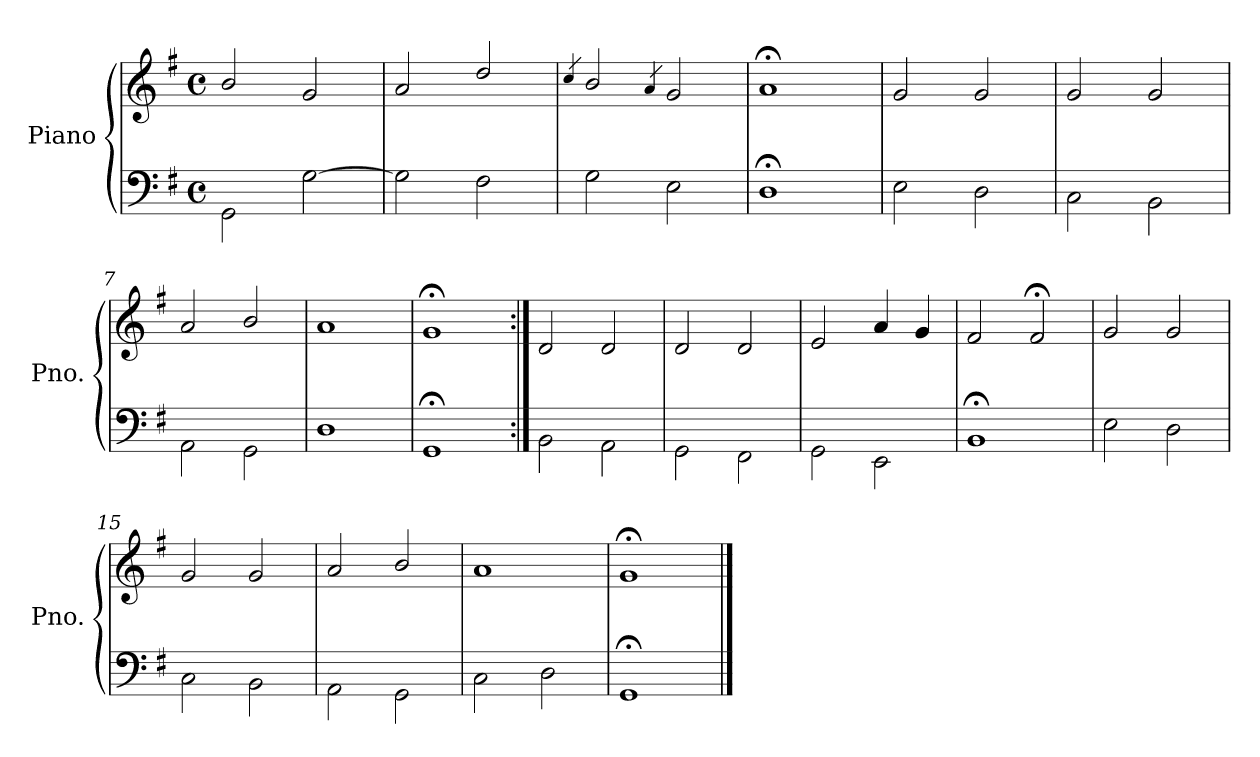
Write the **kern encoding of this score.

**kern	**kern
*part1	*part1
*staff2	*staff1
*I"Piano	*
*I'Pno.	*
*clefF4	*clefG2
*k[f#]	*k[f#]
*G:	*G:
*M4/4	*M4/4
*met(c)	*met(c)
=1	=1
2GG\	2b/
[<2G\	2g/
=2	=2
2G\]	2a/
2F#\	2dd/
=3	=3
.	4qcc/
2G\	2b/
.	4qa/
2E\	2g/
=4	=4
1D;	1a;<
=5	=5
2E\	2g/
2D\	2g/
=6	=6
2C\	2g/
2BB\	2g/
=7	=7
2AA\	2a/
2GG\	2b/
=8	=8
1D	1a
=9	=9
1GG;	1g;<
!!LO:LB:g=z
=10:|!	=10:|!
2BB\	2d/
2AA\	2d/
=11	=11
2GG\	2d/
2FF#\	2d/
=12	=12
2GG\	2e/
2EE\	4a/
.	4g/
=13	=13
1BB;	2f#/
.	2f#;</
=14	=14
2E\	2g/
2D\	2g/
=15	=15
2C\	2g/
2BB\	2g/
=16	=16
2AA\	2a/
2GG\	2b/
=17	=17
2C\	1a
2D\	.
=18	=18
1GG;	1g;<
==	==
*-	*-
